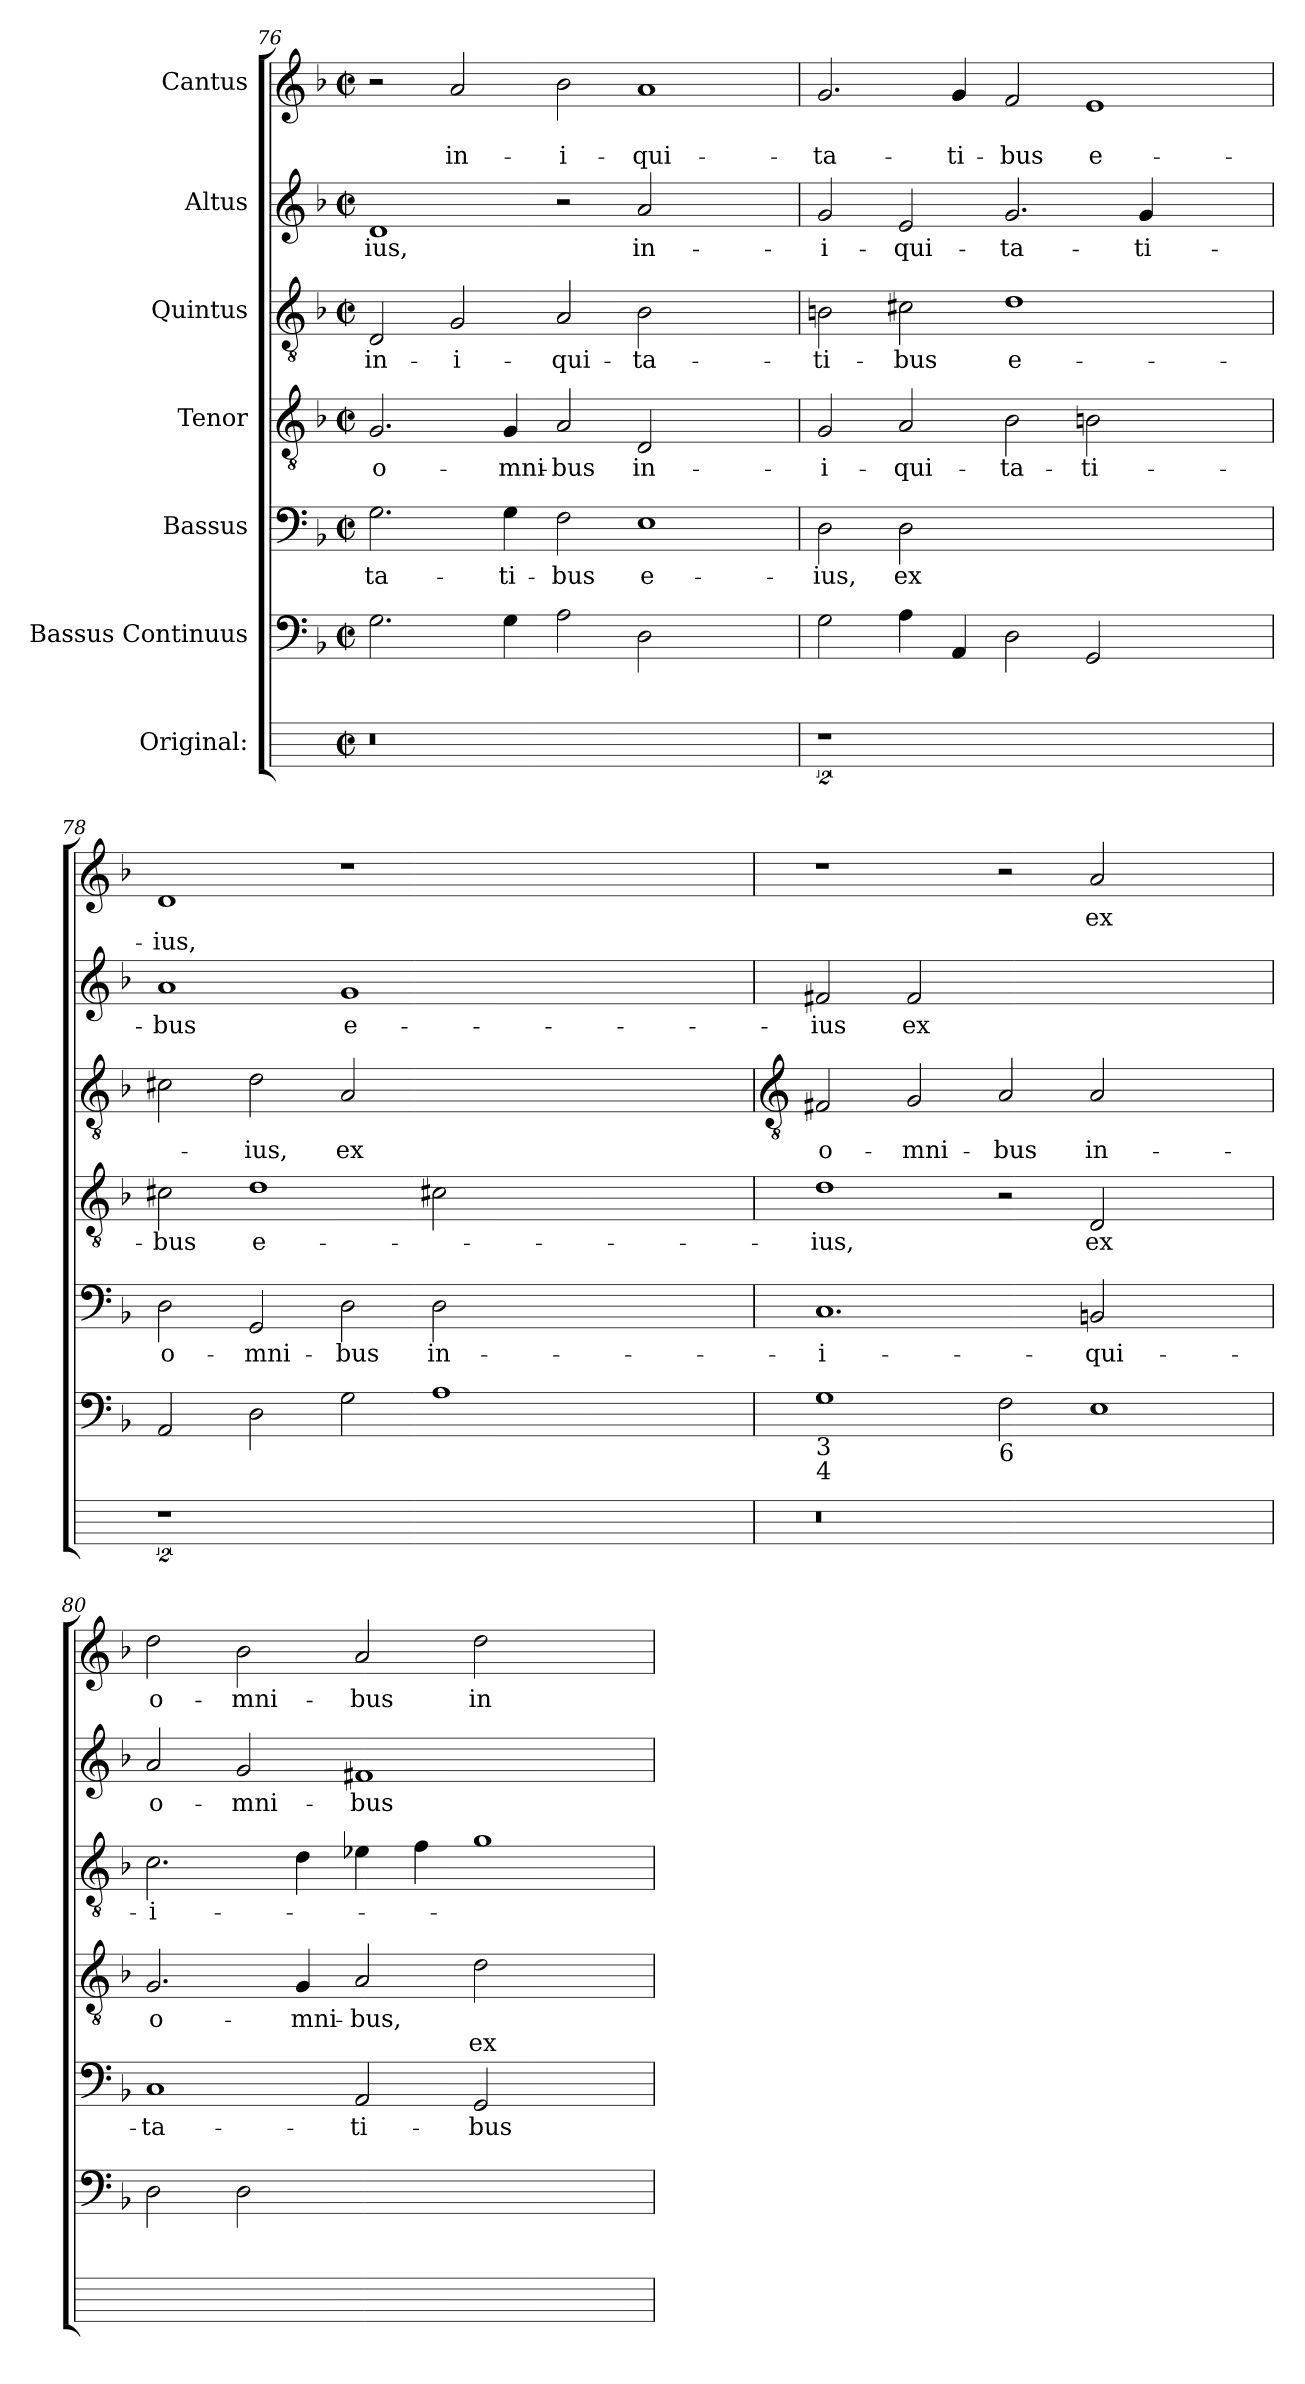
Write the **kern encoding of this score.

**kern	**kern	**kern	**text	**kern	**text	**text	**kern	**text	**kern	**text	**kern	**text	**text
*part7	*part6	*part5	*part5	*part4	*part4	*part4	*part3	*part3	*part2	*part2	*part1	*part1	*part1
*staff7	*staff6	*staff5	*staff5	*staff4	*staff4	*staff4	*staff3	*staff3	*staff2	*staff2	*staff1	*staff1	*staff1
*I"Original:	*I"Bassus Continuus	*I"Bassus	*	*I"Tenor	*	*	*I"Quintus	*	*I"Altus	*	*I"Cantus	*	*
!!LO:LB:g=z
*	*clefF4	*clefF4	*	*clefGv2	*	*	*clefGv2	*	*clefG2	*	*clefG2	*	*
*	*k[b-]	*k[b-]	*	*k[b-]	*	*	*k[b-]	*	*k[b-]	*	*k[b-]	*	*
*	*F:	*F:	*	*F:	*	*	*F:	*	*F:	*	*F:	*	*
*M4/2	*M4/2	*M4/2	*	*M4/2	*	*	*M4/2	*	*M4/2	*	*M4/2	*	*
*met(c|)	*met(c|)	*met(c|)	*	*met(c|)	*	*	*met(c|)	*	*met(c|)	*	*met(c|)	*	*
=76	=76	=76	=76	=76	=76	=76	=76	=76	=76	=76	=76	=76	=76
!	!	!	!LO:LY:b	!	!LO:LY:b	!	!	!LO:LY:b	!	!LO:LY:b	!	!	!
0r	2.G	2.G	-ta-	2.G	o-	.	2D	in-	1d	-ius,	2r	.	.
!	!	!	!	!	!	!	!	!LO:LY:b	!	!	!	!	!LO:LY:b
.	.	.	.	.	.	.	2G	-i-	.	.	2a	.	in-
!	!	!	!LO:LY:b	!	!LO:LY:b	!	!	!	!	!	!	!	!
.	4G	4G	-ti-	4G	-mni-	.	.	.	.	.	.	.	.
!	!	!	!LO:LY:b	!	!LO:LY:b	!	!	!LO:LY:b	!	!	!	!	!LO:LY:b
.	2A	2F	-bus	2A	-bus	.	2A	-qui-	2r	.	2b-	.	-i-
!	!	!	!LO:LY:b	!	!LO:LY:b	!	!	!LO:LY:b	!	!LO:LY:b	!	!	!LO:LY:b
.	2D	1E	e-	2D	in-	.	2B-	-ta-	2a	in-	1a	.	-qui-
2ryy	2ryy	.	.	2ryy	.	.	2ryy	.	2ryy	.	.	.	.
=77	=77	=77	=77	=77	=77	=77	=77	=77	=77	=77	=77	=77	=77
!	!	!	!LO:LY:b	!	!LO:LY:b	!	!	!LO:LY:b	!	!LO:LY:b	!	!	!LO:LY:b
2%5r	2G	2D	-ius,	2G	-i-	.	2Bn	-ti-	2g	-i-	2.g	.	-ta-
!	!	!	!LO:LY:b	!	!LO:LY:b	!	!	!LO:LY:b	!	!LO:LY:b	!	!	!
.	4A	2D	ex	2A	-qui-	.	2c#X	-bus	2e	-qui-	.	.	.
!	!	!	!	!	!	!	!	!	!	!	!	!	!LO:LY:b
.	4AA	.	.	.	.	.	.	.	.	.	4g	.	-ti-
!	!	!	!	!	!LO:LY:b	!	!	!LO:LY:b	!	!LO:LY:b	!	!	!LO:LY:b
.	2D	1.ryy	.	2B-	-ta-	.	1d	e-	2.g	-ta-	2f	.	-bus
!	!	!	!	!	!LO:LY:b	!	!	!	!	!	!	!	!LO:LY:b
.	2GG	.	.	2Bn	-ti-	.	.	.	.	.	1e	.	e-
!	!	!	!	!	!	!	!	!	!	!LO:LY:b	!	!	!
.	.	.	.	.	.	.	.	.	4g	-ti-	.	.	.
.	2ryy	.	.	2ryy	.	.	2ryy	.	2ryy	.	.	.	.
!!LO:LB:g=z
=78	=78	=78	=78	=78	=78	=78	=78	=78	=78	=78	=78	=78	=78
!	!	!	!LO:LY:b	!	!LO:LY:b	!	!	!	!	!LO:LY:b	!	!	!LO:LY:b
2%7r	2AA	2D	o-	2c#X	-bus	.	2c#X	.	1a	-bus	1d	.	-ius,
!	!	!	!LO:LY:b	!	!LO:LY:b	!	!	!LO:LY:b	!	!	!	!	!
.	2D	2GG	-mni-	1d	e-	.	2d	-ius,	.	.	.	.	.
!	!	!	!LO:LY:b	!	!	!	!	!LO:LY:b	!	!LO:LY:b	!	!	!
.	2G	2D	-bus	.	.	.	2A	ex	1g	e-	1r	.	.
!	!	!	!LO:LY:b	!	!	!	!	!	!	!	!	!	!
.	1A	2D	in-	2c#X	.	.	0ryy	.	.	.	.	.	.
.	.	1.ryy	.	1.ryy	.	.	.	.	1.ryy	.	1.ryy	.	.
.	1ryy	.	.	.	.	.	.	.	.	.	.	.	.
!!LO:LB:g=z
=79	=79	=79	=79	=79	=79	=79	=79	=79	=79	=79	=79	=79	=79
*	*	*	*	*	*	*	*clefGv2	*	*	*	*	*	*
!	!LO:TX:b:t=3	!	!	!	!	!	!	!	!	!	!	!	!
!	!LO:TX:b:t=4	!	!	!	!	!	!	!	!	!	!	!	!
!	!	!	!LO:LY:b	!	!LO:LY:b	!	!	!LO:LY:b	!	!LO:LY:b	!	!	!
0r	1G	1.C	-i-	1d	-ius,	.	2F#X	o-	2f#X	-ius	1r	.	.
!	!	!	!	!	!	!	!	!LO:LY:b	!	!LO:LY:b	!	!	!
.	.	.	.	.	.	.	2G	-mni-	2f#	ex	.	.	.
!	!LO:TX:b:t=6	!	!	!	!	!	!	!	!	!	!	!	!
!	!	!	!	!	!	!	!	!LO:LY:b	!	!	!	!	!
.	2F	.	.	2r	.	.	2A	-bus	1.ryy	.	2r	.	.
!	!	!	!LO:LY:b	!	!LO:LY:b	!	!	!LO:LY:b	!	!	!	!LO:LY:b	!
.	1E	2BBn	-qui-	2D	ex	.	2A	in-	.	.	2a	ex	.
2ryy	.	2ryy	.	2ryy	.	.	2ryy	.	.	.	2ryy	.	.
!!LO:LB:g=z
=80	=80	=80	=80	=80	=80	=80	=80	=80	=80	=80	=80	=80	=80
!	!	!	!LO:LY:b	!	!LO:LY:b	!	!	!LO:LY:b	!	!LO:LY:b	!	!LO:LY:b	!
0ryy	2D	1C	-ta-	2.G	o-	.	2.c	-i-	2a	o-	2dd	o-	.
!	!	!	!	!	!	!	!	!	!	!LO:LY:b	!	!LO:LY:b	!
.	2D	.	.	.	.	.	.	.	2g	-mni-	2b-	-mni-	.
!	!	!	!	!	!LO:LY:b	!	!	!	!	!	!	!	!
.	.	.	.	4G	-mni-	.	4d	.	.	.	.	.	.
!	!	!	!LO:LY:b	!	!LO:LY:b	!	!	!	!	!LO:LY:b	!	!LO:LY:b	!
.	1.ryy	2AA	-ti-	2A	-bus,	.	4e-X	.	1f#X	-bus	2a	-bus	.
.	.	.	.	.	.	.	4f	.	.	.	.	.	.
!	!	!	!LO:LY:b	!	!	!LO:LY:b	!	!	!	!	!	!LO:LY:b	!
.	.	2GG	-bus	2d	.	ex	1g	.	.	.	2dd	in-	.
2ryy	.	2ryy	.	2ryy	.	.	.	.	2ryy	.	2ryy	.	.
=	=	=	=	=	=	=	=	=	=	=	=	=	=
*-	*-	*-	*-	*-	*-	*-	*-	*-	*-	*-	*-	*-	*-
